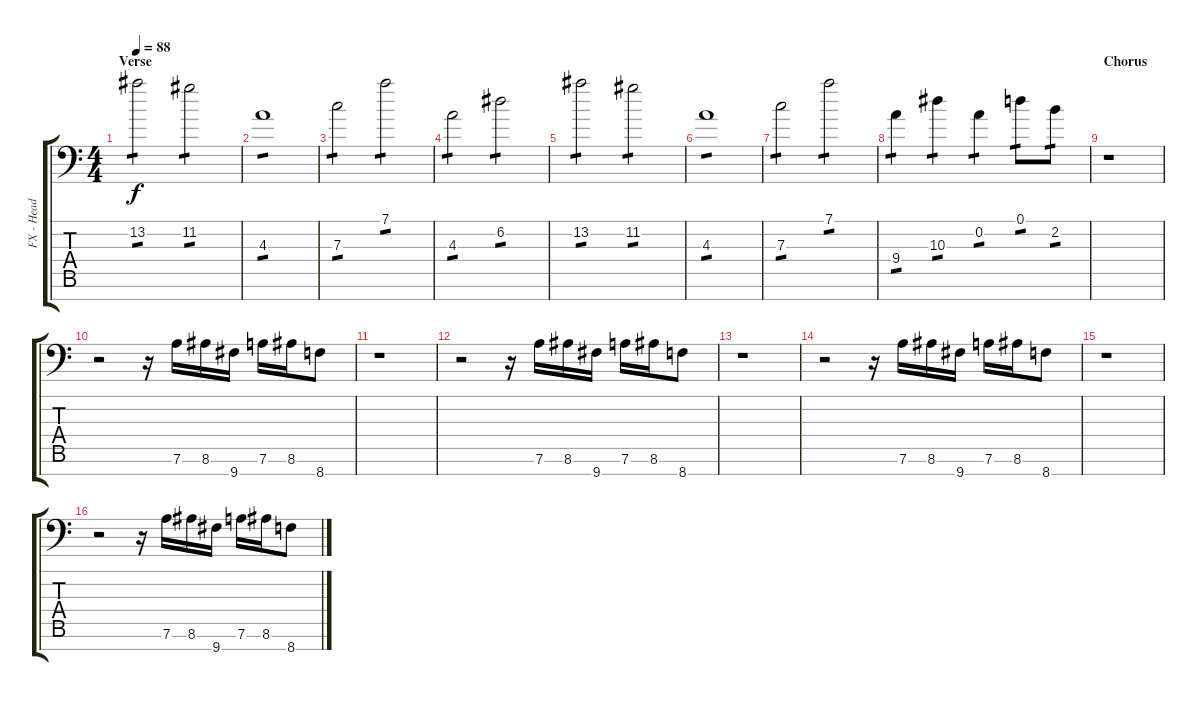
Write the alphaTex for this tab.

\track ("FX - Head Fills" "FX - Head ") {instrument distortionguitar}
\staff {score tabs}
\tuning (D4 A3 F3 C3 G2 D2 A1) {hide}
\ts (4 4)
\section ("" "Verse")
\tempo 88
\clef f4
\ks c
13.2.2{tp 1 dy f volume 13 instrument electricguitarclean} 11.2.2{tp 1} |
4.3.1{tp 1} |
7.3.2{tp 1} 7.1.2{tp 1} |
4.3.2{tp 1} 6.2.2{tp 1} |
13.2.2{tp 1} 11.2.2{tp 1} |
4.3.1{tp 1} |
7.3.2{tp 1} 7.1.2{tp 1} |
9.4.4{tp 1} 10.3.4{tp 1} 0.2.4{tp 1} 0.1.8{tp 1} 2.2.8{tp 1} |
\section ("" "Chorus")
r.1{volume 12 instrument distortionguitar} |
r.2 r.16 7.6.16 8.6.16 9.7.16 7.6.16 8.6.16 8.7.8 |
r.1 |
r.2 r.16 7.6.16 8.6.16 9.7.16 7.6.16 8.6.16 8.7.8 |
r.1 |
r.2 r.16 7.6.16 8.6.16 9.7.16 7.6.16 8.6.16 8.7.8 |
r.1 |
r.2 r.16 7.6.16 8.6.16 9.7.16 7.6.16 8.6.16 8.7.8
